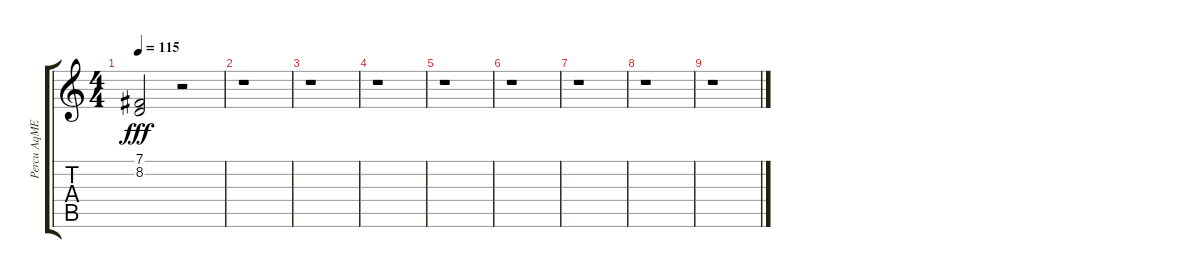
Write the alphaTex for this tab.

\track ("Percu AqME" "Percu AqME") {instrument tinklebell}
\staff {score tabs}
\tuning (B3 Gb3 D3 A2 E2 B1) {hide}
\ts (4 4)
\tempo 115
\clef g2
\ks c
(7.1 8.2).2{dy fff} r.2 |
r.1 |
r.1 |
r.1 |
r.1 |
r.1 |
r.1 |
r.1 |
r.1
